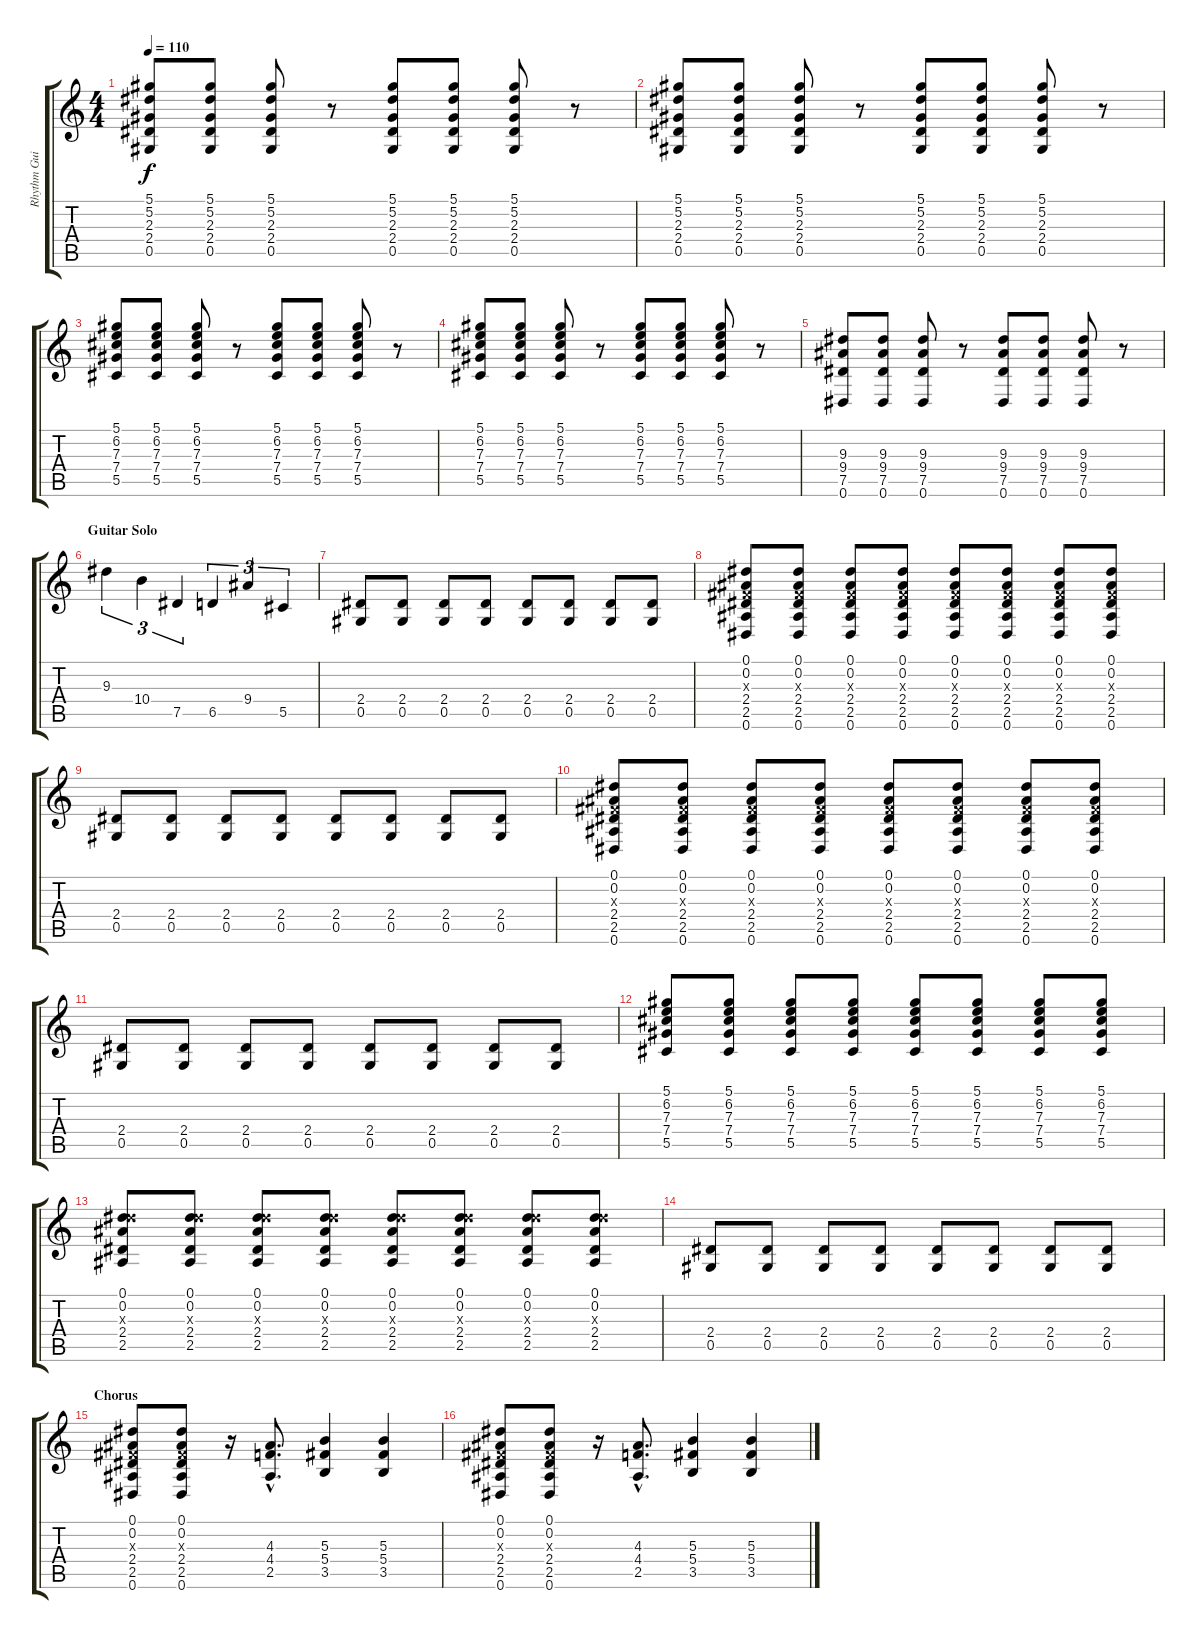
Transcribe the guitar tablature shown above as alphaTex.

\track ("Rhythm Guitar" "Rhythm Gui") {instrument distortionguitar}
\staff {score tabs}
\tuning (Eb4 Bb3 Gb3 Db3 Ab2 Eb2) {hide}
\ts (4 4)
\tempo 110
\clef g2
\ks c
(5.1 5.2 2.3 2.4 0.5).8{dy f} (5.1 5.2 2.3 2.4 0.5).8 (5.1 5.2 2.3 2.4 0.5).8 r.8 (5.1 5.2 2.3 2.4 0.5).8 (5.1 5.2 2.3 2.4 0.5).8 (5.1 5.2 2.3 2.4 0.5).8 r.8 |
(5.1 5.2 2.3 2.4 0.5).8 (5.1 5.2 2.3 2.4 0.5).8 (5.1 5.2 2.3 2.4 0.5).8 r.8 (5.1 5.2 2.3 2.4 0.5).8 (5.1 5.2 2.3 2.4 0.5).8 (5.1 5.2 2.3 2.4 0.5).8 r.8 |
(5.1 6.2 7.3 7.4 5.5).8 (5.1 6.2 7.3 7.4 5.5).8 (5.1 6.2 7.3 7.4 5.5).8 r.8 (5.1 6.2 7.3 7.4 5.5).8 (5.1 6.2 7.3 7.4 5.5).8 (5.1 6.2 7.3 7.4 5.5).8 r.8 |
(5.1 6.2 7.3 7.4 5.5).8 (5.1 6.2 7.3 7.4 5.5).8 (5.1 6.2 7.3 7.4 5.5).8 r.8 (5.1 6.2 7.3 7.4 5.5).8 (5.1 6.2 7.3 7.4 5.5).8 (5.1 6.2 7.3 7.4 5.5).8 r.8 |
(9.3 9.4 7.5 0.6).8 (9.3 9.4 7.5 0.6).8 (9.3 9.4 7.5 0.6).8 r.8 (9.3 9.4 7.5 0.6).8 (9.3 9.4 7.5 0.6).8 (9.3 9.4 7.5 0.6).8 r.8 |
\section ("" "Guitar Solo")
9.3.4{tu (3 2)} 10.4.4{tu (3 2)} 7.5.4{tu (3 2)} 6.5.4{tu (3 2)} 9.4.4{tu (3 2)} 5.5.4{tu (3 2)} |
(2.4 0.5).8 (2.4 0.5).8 (2.4 0.5).8 (2.4 0.5).8 (2.4 0.5).8 (2.4 0.5).8 (2.4 0.5).8 (2.4 0.5).8 |
(0.1 0.2 0.3{x} 2.4 2.5 0.6).8 (0.1 0.2 0.3{x} 2.4 2.5 0.6).8 (0.1 0.2 0.3{x} 2.4 2.5 0.6).8 (0.1 0.2 0.3{x} 2.4 2.5 0.6).8 (0.1 0.2 0.3{x} 2.4 2.5 0.6).8 (0.1 0.2 0.3{x} 2.4 2.5 0.6).8 (0.1 0.2 0.3{x} 2.4 2.5 0.6).8 (0.1 0.2 0.3{x} 2.4 2.5 0.6).8 |
(2.4 0.5).8 (2.4 0.5).8 (2.4 0.5).8 (2.4 0.5).8 (2.4 0.5).8 (2.4 0.5).8 (2.4 0.5).8 (2.4 0.5).8 |
(0.1 0.2 0.3{x} 2.4 2.5 0.6).8 (0.1 0.2 0.3{x} 2.4 2.5 0.6).8 (0.1 0.2 0.3{x} 2.4 2.5 0.6).8 (0.1 0.2 0.3{x} 2.4 2.5 0.6).8 (0.1 0.2 0.3{x} 2.4 2.5 0.6).8 (0.1 0.2 0.3{x} 2.4 2.5 0.6).8 (0.1 0.2 0.3{x} 2.4 2.5 0.6).8 (0.1 0.2 0.3{x} 2.4 2.5 0.6).8 |
(2.4 0.5).8 (2.4 0.5).8 (2.4 0.5).8 (2.4 0.5).8 (2.4 0.5).8 (2.4 0.5).8 (2.4 0.5).8 (2.4 0.5).8 |
(5.1 6.2 7.3 7.4 5.5).8 (5.1 6.2 7.3 7.4 5.5).8 (5.1 6.2 7.3 7.4 5.5).8 (5.1 6.2 7.3 7.4 5.5).8 (5.1 6.2 7.3 7.4 5.5).8 (5.1 6.2 7.3 7.4 5.5).8 (5.1 6.2 7.3 7.4 5.5).8 (5.1 6.2 7.3 7.4 5.5).8 |
(0.1 0.2 9.3{x} 2.4 2.5).8 (0.1 0.2 9.3{x} 2.4 2.5).8 (0.1 0.2 9.3{x} 2.4 2.5).8 (0.1 0.2 9.3{x} 2.4 2.5).8 (0.1 0.2 9.3{x} 2.4 2.5).8 (0.1 0.2 9.3{x} 2.4 2.5).8 (0.1 0.2 9.3{x} 2.4 2.5).8 (0.1 0.2 9.3{x} 2.4 2.5).8 |
(2.4 0.5).8 (2.4 0.5).8 (2.4 0.5).8 (2.4 0.5).8 (2.4 0.5).8 (2.4 0.5).8 (2.4 0.5).8 (2.4 0.5).8 |
\section ("" "Chorus")
(0.1 0.2 0.3{x} 2.4 2.5 0.6).8 (0.1 0.2 0.3{x} 2.4 2.5 0.6).8 r.16 (4.3{hac} 4.4{hac} 2.5{hac}).8{d} (5.3 5.4 3.5).4 (5.3 5.4 3.5).4 |
(0.1 0.2 0.3{x} 2.4 2.5 0.6).8 (0.1 0.2 0.3{x} 2.4 2.5 0.6).8 r.16 (4.3{hac} 4.4{hac} 2.5{hac}).8{d} (5.3 5.4 3.5).4 (5.3 5.4 3.5).4
